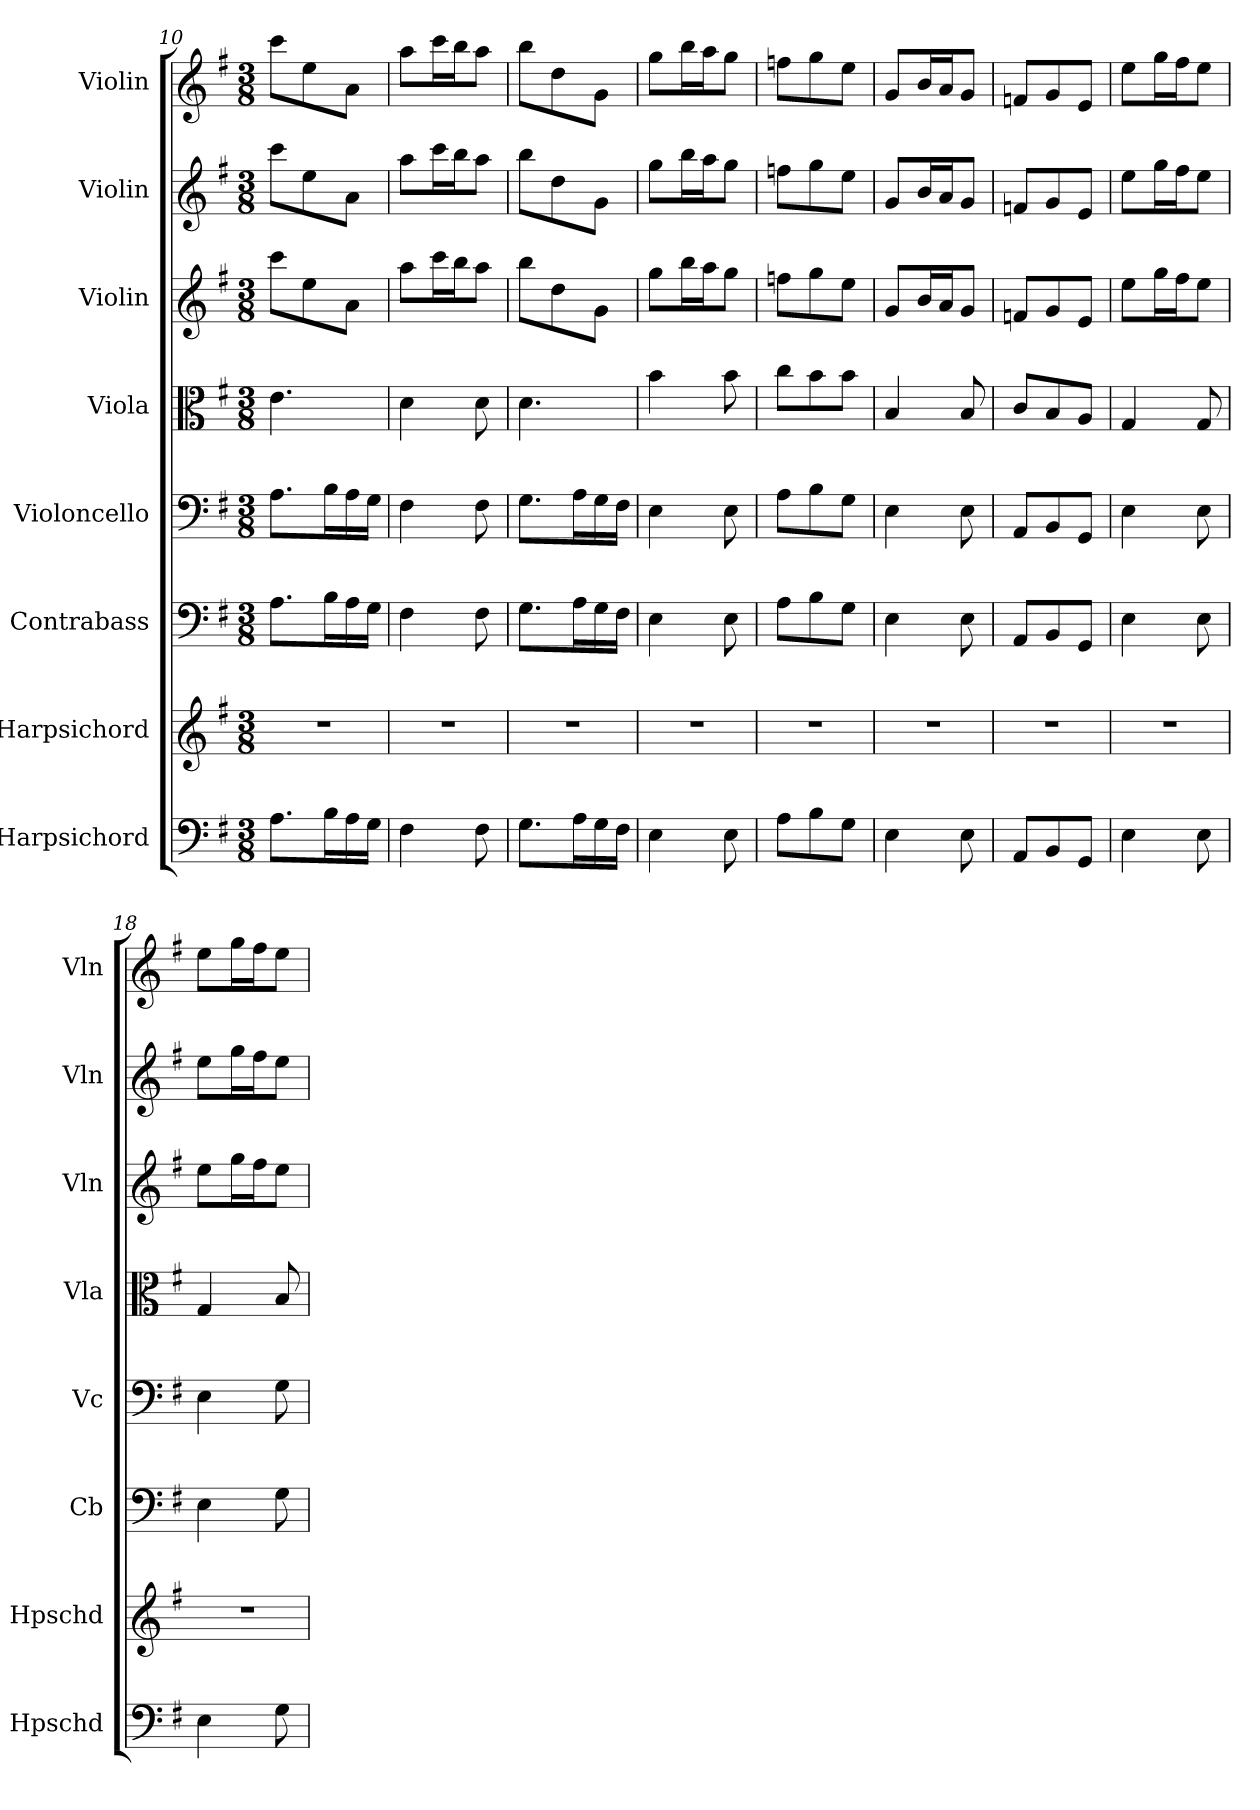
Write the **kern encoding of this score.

**kern	**kern	**kern	**kern	**kern	**kern	**kern	**kern
*part8	*part7	*part6	*part5	*part4	*part3	*part2	*part1
*staff8	*staff7	*staff6	*staff5	*staff4	*staff3	*staff2	*staff1
*I"Harpsichord	*I"Harpsichord	*I"Contrabass	*I"Violoncello	*I"Viola	*I"Violin	*I"Violin	*I"Violin
*I'Hpschd	*I'Hpschd	*I'Cb	*I'Vc	*I'Vla	*I'Vln	*I'Vln	*I'Vln
*clefF4	*clefG2	*clefF4	*clefF4	*clefC3	*clefG2	*clefG2	*clefG2
*k[f#]	*k[f#]	*k[f#]	*k[f#]	*k[f#]	*k[f#]	*k[f#]	*k[f#]
*M3/8	*M3/8	*M3/8	*M3/8	*M3/8	*M3/8	*M3/8	*M3/8
=10	=10	=10	=10	=10	=10	=10	=10
8.A\L	4.r	8.A\L	8.A\L	4.e\	8ccc\L	8ccc\L	8ccc\L
.	.	.	.	.	8ee\	8ee\	8ee\
16B\L	.	16B\L	16B\L	.	.	.	.
16A\	.	16A\	16A\	.	8a\J	8a\J	8a\J
16G\JJ	.	16G\JJ	16G\JJ	.	.	.	.
=11	=11	=11	=11	=11	=11	=11	=11
4F#\	4.r	4F#\	4F#\	4d\	8aa\L	8aa\L	8aa\L
.	.	.	.	.	16ccc\L	16ccc\L	16ccc\L
.	.	.	.	.	16bb\J	16bb\J	16bb\J
8F#\	.	8F#\	8F#\	8d\	8aa\J	8aa\J	8aa\J
=12	=12	=12	=12	=12	=12	=12	=12
8.G\L	4.r	8.G\L	8.G\L	4.d\	8bb\L	8bb\L	8bb\L
.	.	.	.	.	8dd\	8dd\	8dd\
16A\L	.	16A\L	16A\L	.	.	.	.
16G\	.	16G\	16G\	.	8g\J	8g\J	8g\J
16F#\JJ	.	16F#\JJ	16F#\JJ	.	.	.	.
=13	=13	=13	=13	=13	=13	=13	=13
4E\	4.r	4E\	4E\	4b\	8gg\L	8gg\L	8gg\L
.	.	.	.	.	16bb\L	16bb\L	16bb\L
.	.	.	.	.	16aa\J	16aa\J	16aa\J
8E\	.	8E\	8E\	8b\	8gg\J	8gg\J	8gg\J
=14	=14	=14	=14	=14	=14	=14	=14
8A\L	4.r	8A\L	8A\L	8cc\L	8ffn\L	8ffn\L	8ffn\L
8B\	.	8B\	8B\	8b\	8gg\	8gg\	8gg\
8G\J	.	8G\J	8G\J	8b\J	8ee\J	8ee\J	8ee\J
=15	=15	=15	=15	=15	=15	=15	=15
4E\	4.r	4E\	4E\	4B/	8g/L	8g/L	8g/L
.	.	.	.	.	16b/L	16b/L	16b/L
.	.	.	.	.	16a/J	16a/J	16a/J
8E\	.	8E\	8E\	8B/	8g/J	8g/J	8g/J
=16	=16	=16	=16	=16	=16	=16	=16
8AA/L	4.r	8AA/L	8AA/L	8c/L	8fn/L	8fn/L	8fn/L
8BB/	.	8BB/	8BB/	8B/	8g/	8g/	8g/
8GG/J	.	8GG/J	8GG/J	8A/J	8e/J	8e/J	8e/J
=17	=17	=17	=17	=17	=17	=17	=17
4E\	4.r	4E\	4E\	4G/	8ee\L	8ee\L	8ee\L
.	.	.	.	.	16gg\L	16gg\L	16gg\L
.	.	.	.	.	16ff#\J	16ff#\J	16ff#\J
8E\	.	8E\	8E\	8G/	8ee\J	8ee\J	8ee\J
=18	=18	=18	=18	=18	=18	=18	=18
4E\	4.r	4E\	4E\	4G/	8ee\L	8ee\L	8ee\L
.	.	.	.	.	16gg\L	16gg\L	16gg\L
.	.	.	.	.	16ff#\J	16ff#\J	16ff#\J
8G\	.	8G\	8G\	8B/	8ee\J	8ee\J	8ee\J
=	=	=	=	=	=	=	=
*-	*-	*-	*-	*-	*-	*-	*-
